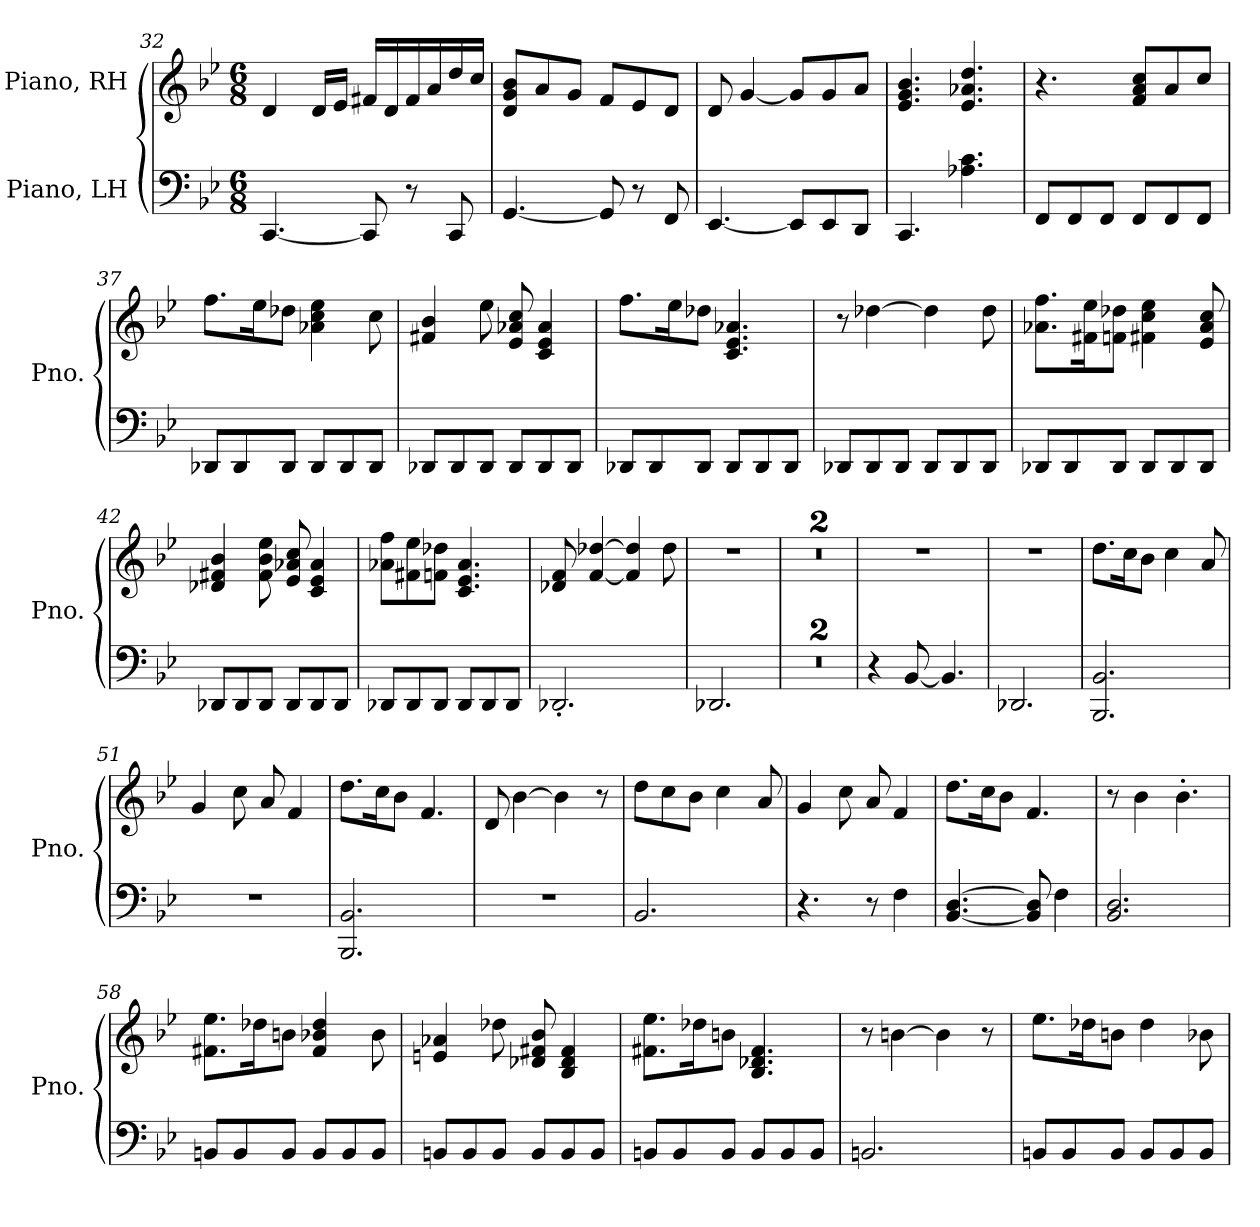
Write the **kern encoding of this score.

**kern	**kern
*part2	*part1
*staff2	*staff1
*I"Piano, LH	*I"Piano, RH
*I'Pno.	*I'Pno.
*clefF4	*clefG2
*k[b-e-]	*k[b-e-]
*M6/8	*M6/8
=32	=32
[4.CC/	4d/
.	16d/LL
.	16e-/JJ
8CC/]	16f#X/LL
.	16d/
8r	16f#/
.	16a/
8CC/	16dd/
.	16cc/JJ
=33	=33
[4.GG/	8d/ 8g/ 8b-/L
.	8a/
.	8g/J
8GG/]	8f/L
8r	8e-/
8FF/	8d/J
=34	=34
[4.EE-/	8d/
.	[4g/
8EE-/L]	8g/L]
8EE-/	8g/
8DD/J	8a/J
!!LO:PB:g=z
=35	=35
4.CC/	4.e-/ 4.g/ 4.b-/
4.A-X\ 4.c\	4.e-/ 4.a-X/ 4.dd/
=36	=36
8FF/L	4.r
8FF/	.
8FF/J	.
8FF/L	8f/ 8a/ 8cc/L
8FF/	8a/
8FF/J	8cc/J
=37	=37
8DD-X/L	8.ff\L
8DD-/	.
.	16ee-\K
8DD-/J	8dd-X\J
8DD-/L	4a-X\ 4cc\ 4ee-\
8DD-/	.
8DD-/J	8cc\
=38	=38
8DD-X/L	4f#X/ 4b-/
8DD-/	.
8DD-/J	8ee-\
8DD-/L	8e-/ 8a-X/ 8cc/
8DD-/	4c/ 4e-/ 4a-/
8DD-/J	.
=39	=39
8DD-X/L	8.ff\L
8DD-/	.
.	16ee-\K
8DD-/J	8dd-X\J
8DD-/L	4.c/ 4.e-/ 4.a-X/
8DD-/	.
8DD-/J	.
!!LO:LB:g=z
=40	=40
8DD-X/L	8r
8DD-/	[4dd-X\
8DD-/J	.
8DD-/L	4dd-\]
8DD-/	.
8DD-/J	8dd-\
=41	=41
8DD-X/L	8.a-X\ 8.ff\L
8DD-/	.
.	16f#X\ 16ee-\K
8DD-/J	8fn\ 8dd-X\J
8DD-/L	4f#X\ 4cc\ 4ee-\
8DD-/	.
8DD-/J	8e-/ 8a-/ 8cc/
=42	=42
8DD-X/L	4d-X/ 4f#X/ 4b-/
8DD-/	.
8DD-/J	8f#\ 8b-\ 8ee-\
8DD-/L	8e-/ 8a-X/ 8cc/
8DD-/	4c/ 4e-/ 4a-/
8DD-/J	.
=43	=43
8DD-X/L	8a-X\ 8ff\L
8DD-/	8f#X\ 8ee-\
8DD-/J	8fn\ 8dd-X\J
8DD-/L	4.c/ 4.e-/ 4.a-/
8DD-/	.
8DD-/J	.
!!LO:LB:g=z
=44	=44
2.DD-X'/	8d-X/ 8f/
.	[4f/ [4dd-X/
.	4f/] 4dd-/]
.	8dd-\
=45	=45
2.DD-X/	2.r
=46	=46
2.r	2.r
=47	=47
2.r	2.r
=48	=48
4r	2.r
[8BB-/	.
4.BB-/]	.
=49	=49
2.DD-X/	2.r
=50	=50
2.BBB-/ 2.BB-/	8.dd\L
.	16cc\K
.	8b-\J
.	4cc\
.	8a/
=51	=51
2.r	4g/
.	8cc\
.	8a/
.	4f/
=52	=52
2.BBB-/ 2.BB-/	8.dd\L
.	16cc\K
.	8b-\J
.	4.f/
!!LO:LB:g=z
=53	=53
2.r	8d/
.	[4b-\
.	4b-\]
.	8r
=54	=54
2.BB-/	8dd\L
.	8cc\
.	8b-\J
.	4cc\
.	8a/
=55	=55
4.r	4g/
.	8cc\
8r	8a/
4F\	4f/
=56	=56
[4.BB-/ [4.D/	8.dd\L
.	16cc\K
.	8b-\J
8BB-/] 8D/]	4.f/
4F\	.
=57	=57
2.BB-/ 2.D/	8r
.	4b-\
.	4.b-'\
=58	=58
8BBn/L	8.f#X\ 8.ee-\L
8BB/	.
.	16dd-X\K
8BB/J	8bn\J
8BB/L	4f#/ 4b-X/ 4dd-/
8BB/	.
8BB/J	8b-\
!!LO:LB:g=z
=59	=59
8BBn/L	4en/ 4a-X/
8BB/	.
8BB/J	8dd-X\
8BB/L	8d-X/ 8f#X/ 8b-/
8BB/	4B-/ 4d-/ 4f#/
8BB/J	.
=60	=60
8BBn/L	8.f#X\ 8.ee-\L
8BB/	.
.	16dd-X\K
8BB/J	8bn\J
8BB/L	4.B-/ 4.d-X/ 4.f#/
8BB/	.
8BB/J	.
=61	=61
2.BBn/	8r
.	[4bn\
.	4b\]
.	8r
=62	=62
8BBn/L	8.ee-\L
8BB/	.
.	16dd-X\K
8BB/J	8bn\J
8BB/L	4dd-\
8BB/	.
8BB/J	8b-X\
=	=
*-	*-
